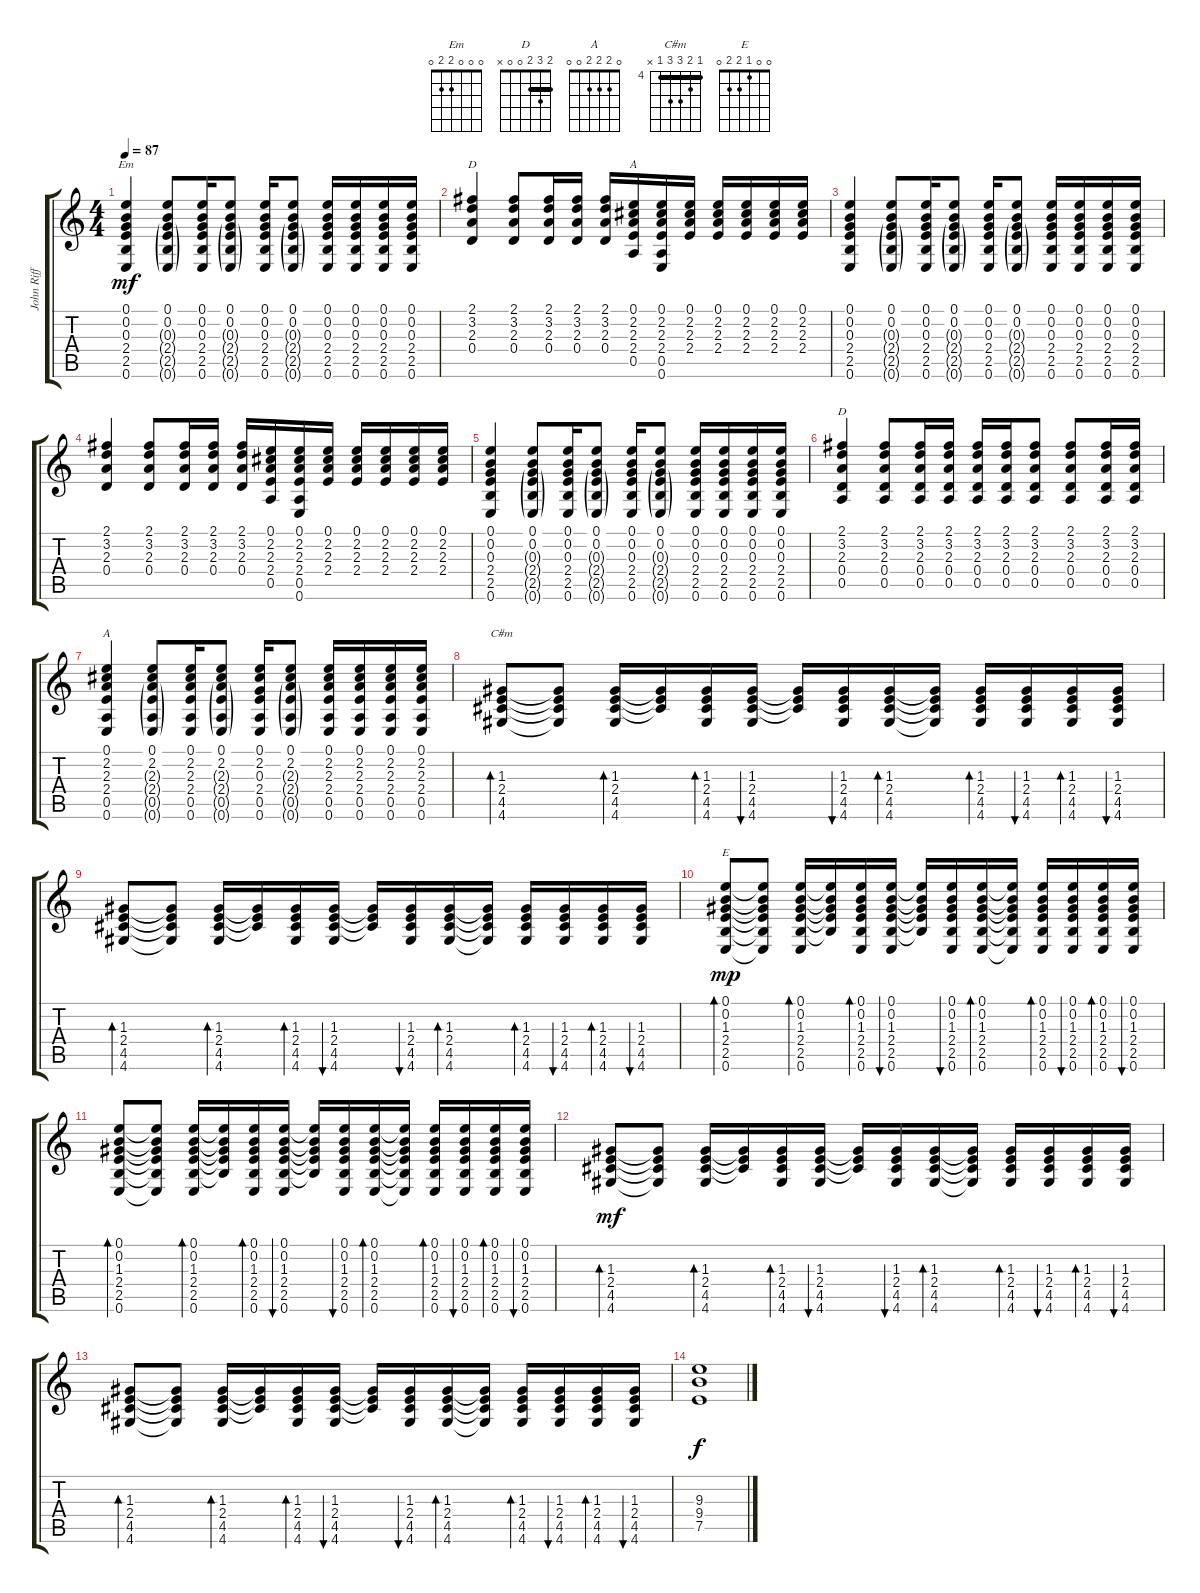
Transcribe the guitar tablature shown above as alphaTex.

\track ("John Riff Guitar" "John Riff ") {instrument acousticguitarsteel}
\staff {score tabs}
\tuning (E4 B3 G3 D3 A2 E2) {hide}
\chord ("Em" 0 0 0 2 2 0)
\chord ("D" 2 3 2 0 x x) {barre 2}
\chord ("A" 0 2 2 2 0 x)
\chord ("D" 2 3 2 0 0 x) {barre 2}
\chord ("A" 0 2 2 2 0 0)
\chord ("C#m" 4 5 6 6 4 x) {firstfret 4 barre 4}
\chord ("E" 0 0 1 2 2 0)
\ts (4 4)
\tempo 87
\clef g2
\ks c
(0.1 0.2 0.3 2.4 2.5 0.6).4{ch "Em" dy mf} (0.1 0.2 0.3{g} 2.4{g} 2.5{g} 0.6{g}).8 (0.1 0.2 0.3 2.4 2.5 0.6).16 (0.1 0.2 0.3{g} 2.4{g} 2.5{g} 0.6{g}).8 (0.1 0.2 0.3 2.4 2.5 0.6).16 (0.1 0.2 0.3{g} 2.4{g} 2.5{g} 0.6{g}).8 (0.1 0.2 0.3 2.4 2.5 0.6).16 (0.1 0.2 0.3 2.4 2.5 0.6).16 (0.1 0.2 0.3 2.4 2.5 0.6).16 (0.1 0.2 0.3 2.4 2.5 0.6).16 |
(2.1 3.2 2.3 0.4).4{ch "D"} (2.1 3.2 2.3 0.4).8 (2.1 3.2 2.3 0.4).16 (2.1 3.2 2.3 0.4).16 (2.1 3.2 2.3 0.4).16 (0.1 2.2 2.3 2.4 0.5).16{ch "A"} (0.1 2.2 2.3 2.4 0.5 0.6).16 (0.1 2.2 2.3 2.4).16 (0.1 2.2 2.3 2.4).16 (0.1 2.2 2.3 2.4).16 (0.1 2.2 2.3 2.4).16 (0.1 2.2 2.3 2.4).16 |
(0.1 0.2 0.3 2.4 2.5 0.6).4 (0.1 0.2 0.3{g} 2.4{g} 2.5{g} 0.6{g}).8 (0.1 0.2 0.3 2.4 2.5 0.6).16 (0.1 0.2 0.3{g} 2.4{g} 2.5{g} 0.6{g}).8 (0.1 0.2 0.3 2.4 2.5 0.6).16 (0.1 0.2 0.3{g} 2.4{g} 2.5{g} 0.6{g}).8 (0.1 0.2 0.3 2.4 2.5 0.6).16 (0.1 0.2 0.3 2.4 2.5 0.6).16 (0.1 0.2 0.3 2.4 2.5 0.6).16 (0.1 0.2 0.3 2.4 2.5 0.6).16 |
(2.1 3.2 2.3 0.4).4 (2.1 3.2 2.3 0.4).8 (2.1 3.2 2.3 0.4).16 (2.1 3.2 2.3 0.4).16 (2.1 3.2 2.3 0.4).16 (0.1 2.2 2.3 2.4 0.5).16 (0.1 2.2 2.3 2.4 0.5 0.6).16 (0.1 2.2 2.3 2.4).16 (0.1 2.2 2.3 2.4).16 (0.1 2.2 2.3 2.4).16 (0.1 2.2 2.3 2.4).16 (0.1 2.2 2.3 2.4).16 |
(0.1 0.2 0.3 2.4 2.5 0.6).4 (0.1 0.2 0.3{g} 2.4{g} 2.5{g} 0.6{g}).8 (0.1 0.2 0.3 2.4 2.5 0.6).16 (0.1 0.2 0.3{g} 2.4{g} 2.5{g} 0.6{g}).8 (0.1 0.2 0.3 2.4 2.5 0.6).16 (0.1 0.2 0.3{g} 2.4{g} 2.5{g} 0.6{g}).8 (0.1 0.2 0.3 2.4 2.5 0.6).16 (0.1 0.2 0.3 2.4 2.5 0.6).16 (0.1 0.2 0.3 2.4 2.5 0.6).16 (0.1 0.2 0.3 2.4 2.5 0.6).16 |
(2.1 3.2 2.3 0.4 0.5).4{ch "D"} (2.1 3.2 2.3 0.4 0.5).8 (2.1 3.2 2.3 0.4 0.5).16 (2.1 3.2 2.3 0.4 0.5).16 (2.1 3.2 2.3 0.4 0.5).16 (2.1 3.2 2.3 0.4 0.5).16 (2.1 3.2 2.3 0.4 0.5).8 (2.1 3.2 2.3 0.4 0.5).8 (2.1 3.2 2.3 0.4 0.5).16 (2.1 3.2 2.3 0.4 0.5).16 |
(0.1 2.2 2.3 2.4 0.5 0.6).4{ch "A"} (0.1 2.2 2.3{g} 2.4{g} 0.5{g} 0.6{g}).8 (0.1 2.2 2.3 2.4 0.5 0.6).16 (0.1 2.2 2.3{g} 2.4{g} 0.5{g} 0.6{g}).8 (0.1 2.2 0.3 2.4 0.5 0.6).16 (0.1 2.2 2.3{g} 2.4{g} 0.5{g} 0.6{g}).8 (0.1 2.2 2.3 2.4 0.5 0.6).16 (0.1 2.2 2.3 2.4 0.5 0.6).16 (0.1 2.2 2.3 2.4 0.5 0.6).16 (0.1 2.2 2.3 2.4 0.5 0.6).16 |
(1.3 2.4 4.5 4.6).8{bd 30 ch "C#m" volume 10} (1.3{t} 2.4{t} 4.5{t} 4.6{t}).8 (1.3 2.4 4.5 4.6).16{bd 30} (1.3{t} 2.4{t} 4.5{t}).16 (1.3 2.4 4.5 4.6).16{bd 60} (1.3 2.4 4.5 4.6).16{bu 60} (1.3{t} 2.4{t} 4.5{t}).16 (1.3 2.4 4.5 4.6).16{bu 60} (1.3 2.4 4.5 4.6).16{bd 60} (1.3{t} 2.4{t} 4.5{t} 4.6{t}).16 (1.3 2.4 4.5 4.6).16{bd 60} (1.3 2.4 4.5 4.6).16{bu 60} (1.3 2.4 4.5 4.6).16{bd 60} (1.3 2.4 4.5 4.6).16{bu 60} |
(1.3 2.4 4.5 4.6).8{bd 30} (1.3{t} 2.4{t} 4.5{t} 4.6{t}).8 (1.3 2.4 4.5 4.6).16{bd 30} (1.3{t} 2.4{t} 4.5{t}).16 (1.3 2.4 4.5 4.6).16{bd 60} (1.3 2.4 4.5 4.6).16{bu 60} (1.3{t} 2.4{t} 4.5{t}).16 (1.3 2.4 4.5 4.6).16{bu 60} (1.3 2.4 4.5 4.6).16{bd 60} (1.3{t} 2.4{t} 4.5{t} 4.6{t}).16 (1.3 2.4 4.5 4.6).16{bd 60} (1.3 2.4 4.5 4.6).16{bu 60} (1.3 2.4 4.5 4.6).16{bd 60} (1.3 2.4 4.5 4.6).16{bu 60} |
(0.1 0.2 1.3 2.4 2.5 0.6).8{bd 30 ch "E" dy mp} (0.1{t} 0.2{t} 1.3{t} 2.4{t} 2.5{t} 0.6{t}).8 (0.1 0.2 1.3 2.4 2.5 0.6).16{bd 30} (0.1{t} 0.2{t} 1.3{t} 2.4{t} 2.5{t}).16 (0.1 0.2 1.3 2.4 2.5 0.6).16{bd 60} (0.1 0.2 1.3 2.4 2.5 0.6).16{bu 60} (0.1{t} 0.2{t} 1.3{t} 2.4{t} 2.5{t}).16 (0.1 0.2 1.3 2.4 2.5 0.6).16{bu 60} (0.1 0.2 1.3 2.4 2.5 0.6).16{bd 60} (0.1{t} 0.2{t} 1.3{t} 2.4{t} 2.5{t} 0.6{t}).16 (0.1 0.2 1.3 2.4 2.5 0.6).16{bd 60} (0.1 0.2 1.3 2.4 2.5 0.6).16{bu 60} (0.1 0.2 1.3 2.4 2.5 0.6).16{bd 60} (0.1 0.2 1.3 2.4 2.5 0.6).16{bu 60} |
(0.1 0.2 1.3 2.4 2.5 0.6).8{bd 30} (0.1{t} 0.2{t} 1.3{t} 2.4{t} 2.5{t} 0.6{t}).8 (0.1 0.2 1.3 2.4 2.5 0.6).16{bd 30} (0.1{t} 0.2{t} 1.3{t} 2.4{t} 2.5{t}).16 (0.1 0.2 1.3 2.4 2.5 0.6).16{bd 60} (0.1 0.2 1.3 2.4 2.5 0.6).16{bu 60} (0.1{t} 0.2{t} 1.3{t} 2.4{t} 2.5{t}).16 (0.1 0.2 1.3 2.4 2.5 0.6).16{bu 60} (0.1 0.2 1.3 2.4 2.5 0.6).16{bd 60} (0.1{t} 0.2{t} 1.3{t} 2.4{t} 2.5{t} 0.6{t}).16 (0.1 0.2 1.3 2.4 2.5 0.6).16{bd 60} (0.1 0.2 1.3 2.4 2.5 0.6).16{bu 60} (0.1 0.2 1.3 2.4 2.5 0.6).16{bd 60} (0.1 0.2 1.3 2.4 2.5 0.6).16{bu 60} |
(1.3 2.4 4.5 4.6).8{bd 30 dy mf} (1.3{t} 2.4{t} 4.5{t} 4.6{t}).8 (1.3 2.4 4.5 4.6).16{bd 30} (1.3{t} 2.4{t} 4.5{t}).16 (1.3 2.4 4.5 4.6).16{bd 60} (1.3 2.4 4.5 4.6).16{bu 60} (1.3{t} 2.4{t} 4.5{t}).16 (1.3 2.4 4.5 4.6).16{bu 60} (1.3 2.4 4.5 4.6).16{bd 60} (1.3{t} 2.4{t} 4.5{t} 4.6{t}).16 (1.3 2.4 4.5 4.6).16{bd 60} (1.3 2.4 4.5 4.6).16{bu 60} (1.3 2.4 4.5 4.6).16{bd 60} (1.3 2.4 4.5 4.6).16{bu 60} |
(1.3 2.4 4.5 4.6).8{bd 30} (1.3{t} 2.4{t} 4.5{t} 4.6{t}).8 (1.3 2.4 4.5 4.6).16{bd 30} (1.3{t} 2.4{t} 4.5{t}).16 (1.3 2.4 4.5 4.6).16{bd 60} (1.3 2.4 4.5 4.6).16{bu 60} (1.3{t} 2.4{t} 4.5{t}).16 (1.3 2.4 4.5 4.6).16{bu 60} (1.3 2.4 4.5 4.6).16{bd 60} (1.3{t} 2.4{t} 4.5{t} 4.6{t}).16 (1.3 2.4 4.5 4.6).16{bd 60} (1.3 2.4 4.5 4.6).16{bu 60} (1.3 2.4 4.5 4.6).16{bd 60} (1.3 2.4 4.5 4.6).16{bu 60} |
(9.3 9.4 7.5).1{dy f}
